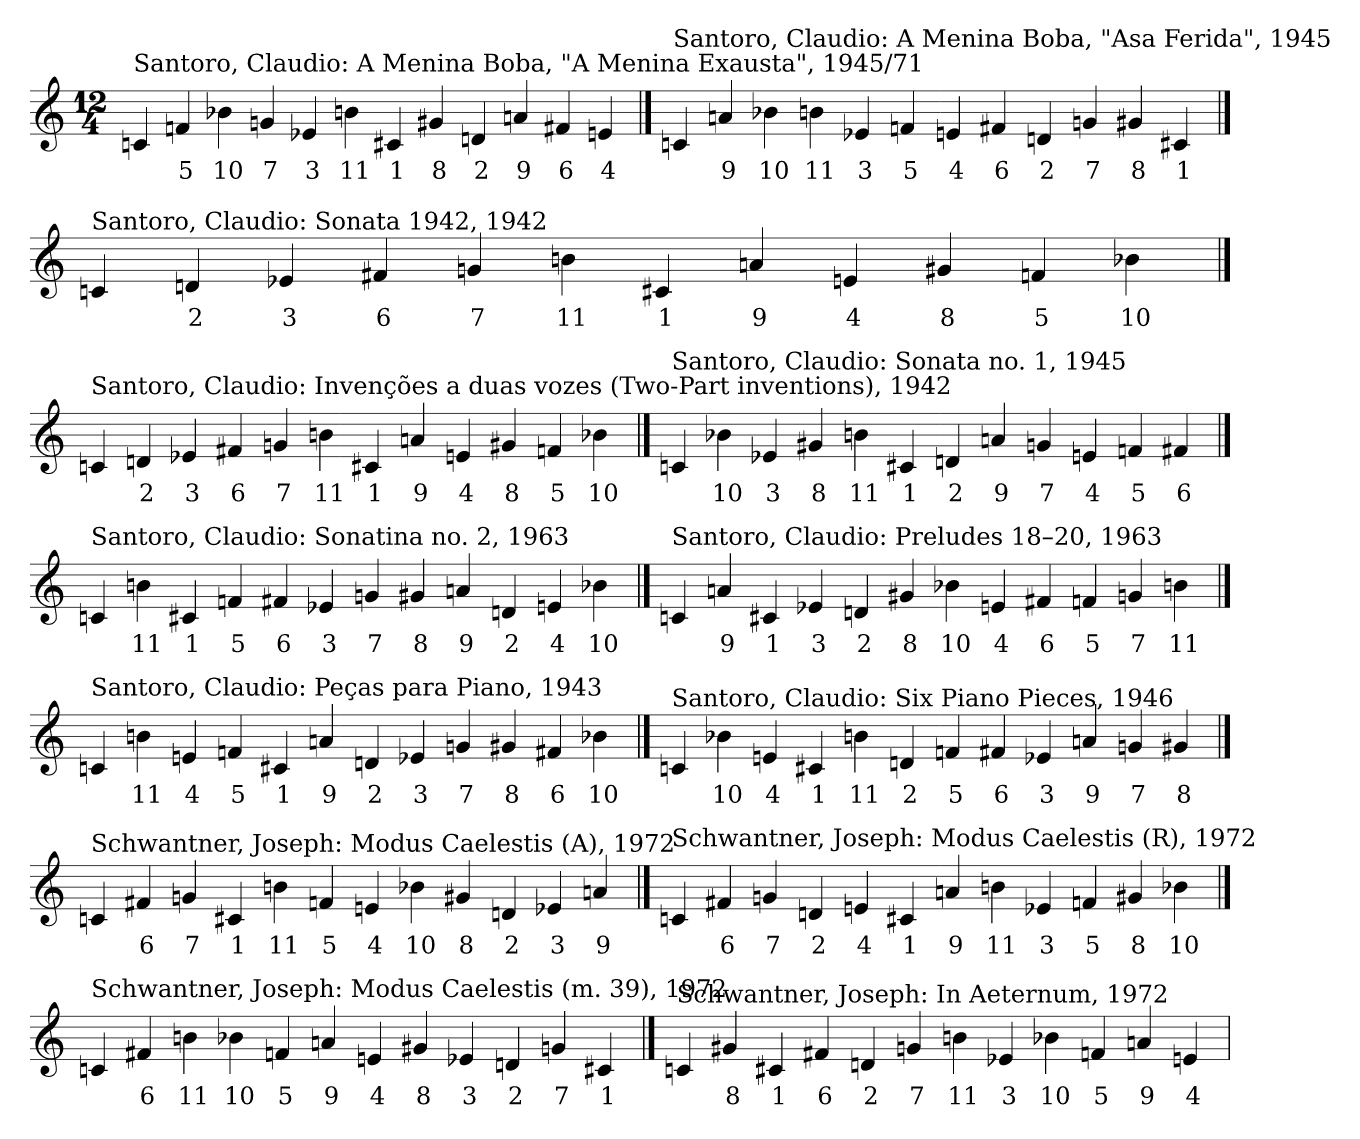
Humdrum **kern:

**kern	**text
*part1	*part1
*staff1	*staff1
!!LO:LB:g=z
*M12/4	*
==378	==378
!LO:TX:t=Santoro, Claudio&colon; A Menina Boba, "A Menina Exausta", 1945/71	!
4cn	.
4fn	5
4b-X	10
4gn	7
4e-X	3
4bn	11
4c#X	1
4g#X	8
4dn	2
4an	9
4f#X	6
4en	4
!!LO:LB:g=z
==379	==379
!LO:TX:t=Santoro, Claudio&colon; A Menina Boba, "Asa Ferida", 1945	!
4cn	.
4an	9
4b-X	10
4bn	11
4e-X	3
4fn	5
4en	4
4f#X	6
4dn	2
4gn	7
4g#X	8
4c#X	1
!!LO:LB:g=z
==380	==380
!LO:TX:t=Santoro, Claudio&colon; Sonata 1942, 1942	!
4cn	.
4dn	2
4e-X	3
4f#X	6
4gn	7
4bn	11
4c#X	1
4an	9
4en	4
4g#X	8
4fn	5
4b-X	10
!!LO:LB:g=z
==381	==381
!LO:TX:t=Santoro, Claudio&colon; Invenções a duas vozes (Two-Part inventions), 1942	!
4cn	.
4dn	2
4e-X	3
4f#X	6
4gn	7
4bn	11
4c#X	1
4an	9
4en	4
4g#X	8
4fn	5
4b-X	10
!!LO:LB:g=z
==382	==382
!LO:TX:t=Santoro, Claudio&colon; Sonata no. 1, 1945	!
4cn	.
4b-X	10
4e-X	3
4g#X	8
4bn	11
4c#X	1
4dn	2
4an	9
4gn	7
4en	4
4fn	5
4f#X	6
!!LO:LB:g=z
==383	==383
!LO:TX:t=Santoro, Claudio&colon; Sonatina no. 2, 1963	!
4cn	.
4bn	11
4c#X	1
4fn	5
4f#X	6
4e-X	3
4gn	7
4g#X	8
4an	9
4dn	2
4en	4
4b-X	10
!!LO:LB:g=z
==384	==384
!LO:TX:t=Santoro, Claudio&colon; Preludes 18–20, 1963	!
4cn	.
4an	9
4c#X	1
4e-X	3
4dn	2
4g#X	8
4b-X	10
4en	4
4f#X	6
4fn	5
4gn	7
4bn	11
!!LO:LB:g=z
==385	==385
!LO:TX:t=Santoro, Claudio&colon; Peças para Piano, 1943	!
4cn	.
4bn	11
4en	4
4fn	5
4c#X	1
4an	9
4dn	2
4e-X	3
4gn	7
4g#X	8
4f#X	6
4b-X	10
!!LO:LB:g=z
==386	==386
!LO:TX:t=Santoro, Claudio&colon; Six Piano Pieces, 1946	!
4cn	.
4b-X	10
4en	4
4c#X	1
4bn	11
4dn	2
4fn	5
4f#X	6
4e-X	3
4an	9
4gn	7
4g#X	8
!!LO:LB:g=z
==387	==387
!LO:TX:t=Schwantner, Joseph&colon; Modus Caelestis (A), 1972	!
4cn	.
4f#X	6
4gn	7
4c#X	1
4bn	11
4fn	5
4en	4
4b-X	10
4g#X	8
4dn	2
4e-X	3
4an	9
!!LO:LB:g=z
==388	==388
!LO:TX:t=Schwantner, Joseph&colon; Modus Caelestis (R), 1972	!
4cn	.
4f#X	6
4gn	7
4dn	2
4en	4
4c#X	1
4an	9
4bn	11
4e-X	3
4fn	5
4g#X	8
4b-X	10
!!LO:LB:g=z
==389	==389
!LO:TX:t=Schwantner, Joseph&colon; Modus Caelestis (m. 39), 1972	!
4cn	.
4f#X	6
4bn	11
4b-X	10
4fn	5
4an	9
4en	4
4g#X	8
4e-X	3
4dn	2
4gn	7
4c#X	1
!!LO:LB:g=z
==390	==390
!LO:TX:t=Schwantner, Joseph&colon; In Aeternum, 1972	!
4cn	.
4g#X	8
4c#X	1
4f#X	6
4dn	2
4gn	7
4bn	11
4e-X	3
4b-X	10
4fn	5
4an	9
4en	4
=	=
*-	*-
